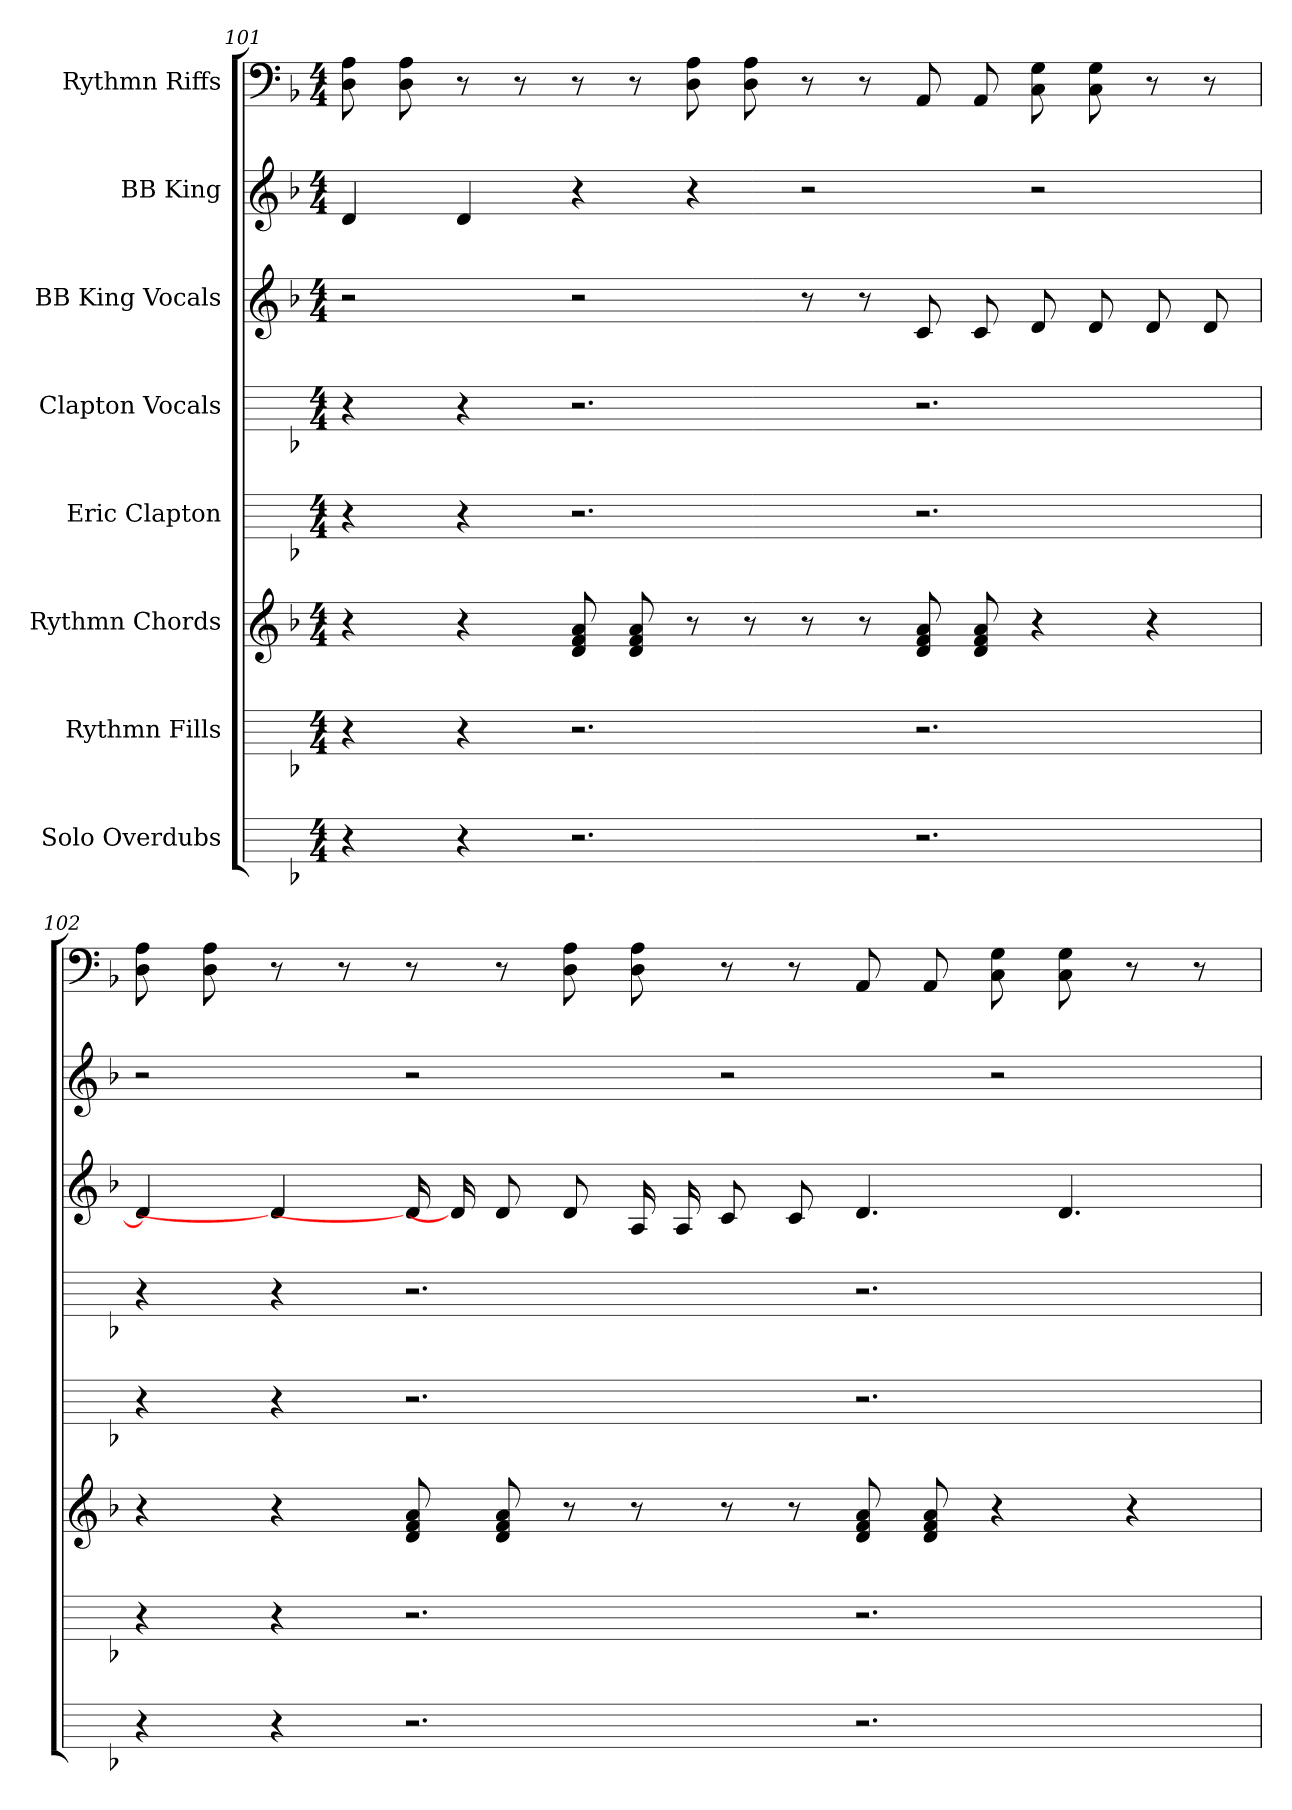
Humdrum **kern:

**kern	**kern	**kern	**kern	**kern	**kern	**kern	**kern
*part8	*part7	*part6	*part5	*part4	*part3	*part2	*part1
*staff8	*staff7	*staff6	*staff5	*staff4	*staff3	*staff2	*staff1
*I"Solo Overdubs	*I"Rythmn Fills	*I"Rythmn Chords	*I"Eric Clapton	*I"Clapton Vocals	*I"BB King Vocals	*I"BB King	*I"Rythmn Riffs
*	*	*	*	*	*	*	*
*k[b-]	*k[b-]	*k[b-]	*k[b-]	*k[b-]	*k[b-]	*k[b-]	*k[b-]
*M4/4	*M4/4	*M4/4	*M4/4	*M4/4	*M4/4	*M4/4	*M4/4
=101	=101	=101	=101	=101	=101	=101	=101
4r	4r	4r	4r	4r	2r	4d	8A 8D
.	.	.	.	.	.	.	8A 8D
4r	4r	4r	4r	4r	.	4d	8r
.	.	.	.	.	.	.	8r
2.r	2.r	8a 8f 8d	2.r	2.r	2r	4r	8r
.	.	8a 8f 8d	.	.	.	.	8r
.	.	8r	.	.	.	4r	8A 8D
.	.	8r	.	.	.	.	8A 8D
.	.	8r	.	.	8r	2r	8r
.	.	8r	.	.	8r	.	8r
2.r	2.r	8a 8f 8d	2.r	2.r	8c	.	8AA
.	.	8a 8f 8d	.	.	8c	.	8AA
.	.	4r	.	.	8d	2r	8G 8C
.	.	.	.	.	8d	.	8G 8C
.	.	4r	.	.	8d	.	8r
.	.	.	.	.	8d	.	8r
=102	=102	=102	=102	=102	=102	=102	=102
4r	4r	4r	4r	4r	4d]	2r	8A 8D
.	.	.	.	.	.	.	8A 8D
4r	4r	4r	4r	4r	4d]	.	8r
.	.	.	.	.	.	.	8r
2.r	2.r	8a 8f 8d	2.r	2.r	16d]	2r	8r
.	.	.	.	.	16d]	.	.
.	.	8a 8f 8d	.	.	8d	.	8r
.	.	8r	.	.	8d	.	8A 8D
.	.	8r	.	.	16A	.	8A 8D
.	.	.	.	.	16A	.	.
.	.	8r	.	.	8c	2r	8r
.	.	8r	.	.	8c	.	8r
2.r	2.r	8a 8f 8d	2.r	2.r	4.d	.	8AA
.	.	8a 8f 8d	.	.	.	.	8AA
.	.	4r	.	.	.	2r	8G 8C
.	.	.	.	.	4.d	.	8G 8C
.	.	4r	.	.	.	.	8r
.	.	.	.	.	.	.	8r
=	=	=	=	=	=	=	=
*-	*-	*-	*-	*-	*-	*-	*-
